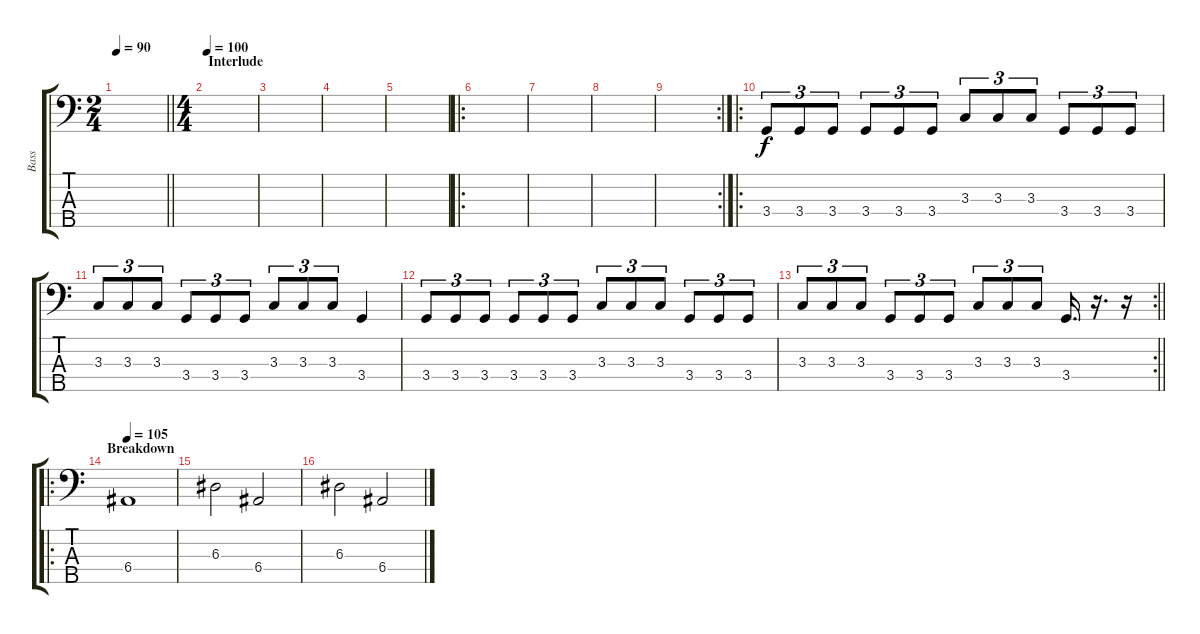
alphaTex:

\track ("Bass" "Bass") {instrument electricbasspick}
\staff {score tabs}
\tuning (G2 D2 A1 E1 B0) {hide}
\ts (2 4)
\tempo 90
\clef f4
\barLineRight lightlight
\ks c
|
\ts (4 4)
\section ("" "Interlude")
\tempo 100
|
|
|
|
\ro
|
|
|
\rc 2
|
\ro
3.4.8{tu (3 2)} 3.4.8{tu (3 2)} 3.4.8{tu (3 2)} 3.4.8{tu (3 2)} 3.4.8{tu (3 2)} 3.4.8{tu (3 2)} 3.3.8{tu (3 2)} 3.3.8{tu (3 2)} 3.3.8{tu (3 2)} 3.4.8{tu (3 2)} 3.4.8{tu (3 2)} 3.4.8{tu (3 2)} |
3.3.8{tu (3 2)} 3.3.8{tu (3 2)} 3.3.8{tu (3 2)} 3.4.8{tu (3 2)} 3.4.8{tu (3 2)} 3.4.8{tu (3 2)} 3.3.8{tu (3 2)} 3.3.8{tu (3 2)} 3.3.8{tu (3 2)} 3.4.4 |
3.4.8{tu (3 2)} 3.4.8{tu (3 2)} 3.4.8{tu (3 2)} 3.4.8{tu (3 2)} 3.4.8{tu (3 2)} 3.4.8{tu (3 2)} 3.3.8{tu (3 2)} 3.3.8{tu (3 2)} 3.3.8{tu (3 2)} 3.4.8{tu (3 2)} 3.4.8{tu (3 2)} 3.4.8{tu (3 2)} |
\rc 2
\barLineRight lightlight
3.3.8{tu (3 2)} 3.3.8{tu (3 2)} 3.3.8{tu (3 2)} 3.4.8{tu (3 2)} 3.4.8{tu (3 2)} 3.4.8{tu (3 2)} 3.3.8{tu (3 2)} 3.3.8{tu (3 2)} 3.3.8{tu (3 2)} 3.4.16{d} r.16{d} r.16 |
\ro
\section ("" "Breakdown")
\tempo 105
6.4.1 |
6.3.2 6.4.2 |
6.3.2 6.4.2
